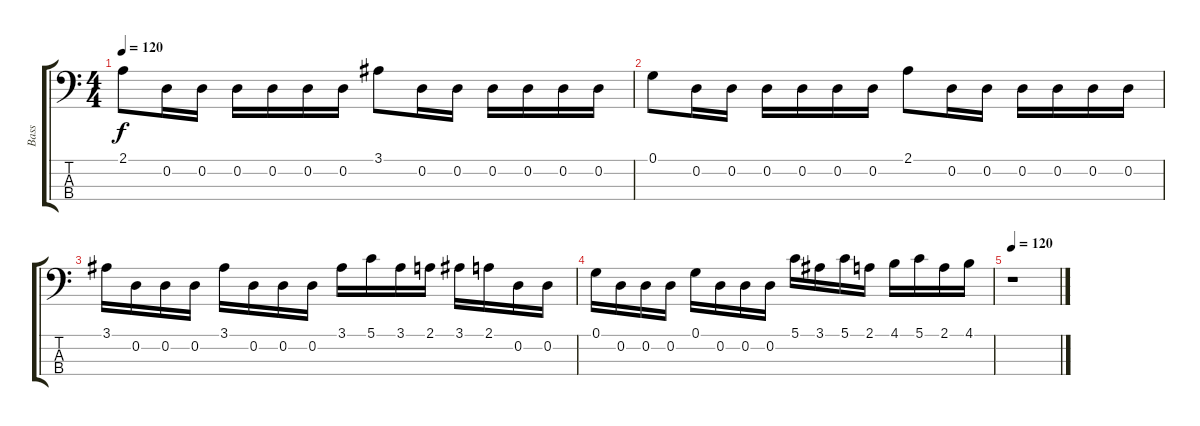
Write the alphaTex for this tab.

\track ("Bass" "Bass") {instrument electricbasspick}
\staff {score tabs}
\tuning (G2 D2 A1 E1) {hide}
\ts (4 4)
\tempo 120
\clef f4
\ks c
2.1.8{dy f} 0.2.16 0.2.16 0.2.16 0.2.16 0.2.16 0.2.16 3.1.8 0.2.16 0.2.16 0.2.16 0.2.16 0.2.16 0.2.16 |
0.1.8 0.2.16 0.2.16 0.2.16 0.2.16 0.2.16 0.2.16 2.1.8 0.2.16 0.2.16 0.2.16 0.2.16 0.2.16 0.2.16 |
3.1.16 0.2.16 0.2.16 0.2.16 3.1.16 0.2.16 0.2.16 0.2.16 3.1.16 5.1.16 3.1.16 2.1.16 3.1.16 2.1.16 0.2.16 0.2.16 |
0.1.16 0.2.16 0.2.16 0.2.16 0.1.16 0.2.16 0.2.16 0.2.16 5.1.16 3.1.16 5.1.16 2.1.16 4.1.16 5.1.16 2.1.16 4.1.16 |
\tempo 120
r.1
